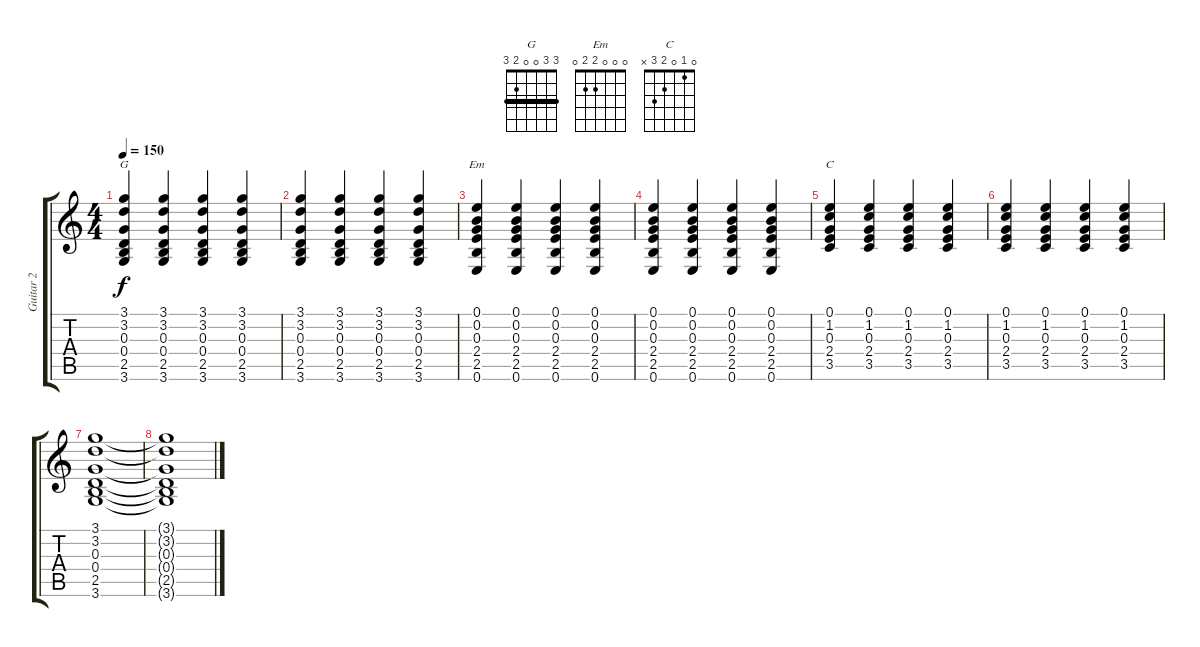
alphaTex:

\track ("Guitar 2" "Guitar 2") {instrument acousticguitarsteel}
\staff {score tabs}
\tuning (E4 B3 G3 D3 A2 E2) {hide}
\chord ("G" 3 3 0 0 2 3) {barre 3}
\chord ("Em" 0 0 0 2 2 0)
\chord ("C" 0 1 0 2 3 x)
\ts (4 4)
\tempo 150
\clef g2
\ks c
(3.1 3.2 0.3 0.4 2.5 3.6).4{ch "G" dy f} (3.1 3.2 0.3 0.4 2.5 3.6).4 (3.1 3.2 0.3 0.4 2.5 3.6).4 (3.1 3.2 0.3 0.4 2.5 3.6).4 |
(3.1 3.2 0.3 0.4 2.5 3.6).4 (3.1 3.2 0.3 0.4 2.5 3.6).4 (3.1 3.2 0.3 0.4 2.5 3.6).4 (3.1 3.2 0.3 0.4 2.5 3.6).4 |
(0.1 0.2 0.3 2.4 2.5 0.6).4{ch "Em"} (0.1 0.2 0.3 2.4 2.5 0.6).4 (0.1 0.2 0.3 2.4 2.5 0.6).4 (0.1 0.2 0.3 2.4 2.5 0.6).4 |
(0.1 0.2 0.3 2.4 2.5 0.6).4 (0.1 0.2 0.3 2.4 2.5 0.6).4 (0.1 0.2 0.3 2.4 2.5 0.6).4 (0.1 0.2 0.3 2.4 2.5 0.6).4 |
(0.1 1.2 0.3 2.4 3.5).4{ch "C"} (0.1 1.2 0.3 2.4 3.5).4 (0.1 1.2 0.3 2.4 3.5).4 (0.1 1.2 0.3 2.4 3.5).4 |
(0.1 1.2 0.3 2.4 3.5).4 (0.1 1.2 0.3 2.4 3.5).4 (0.1 1.2 0.3 2.4 3.5).4 (0.1 1.2 0.3 2.4 3.5).4 |
(3.1 3.2 0.3 0.4 2.5 3.6).1 |
(3.1{t} 3.2{t} 0.3{t} 0.4{t} 2.5{t} 3.6{t}).1
